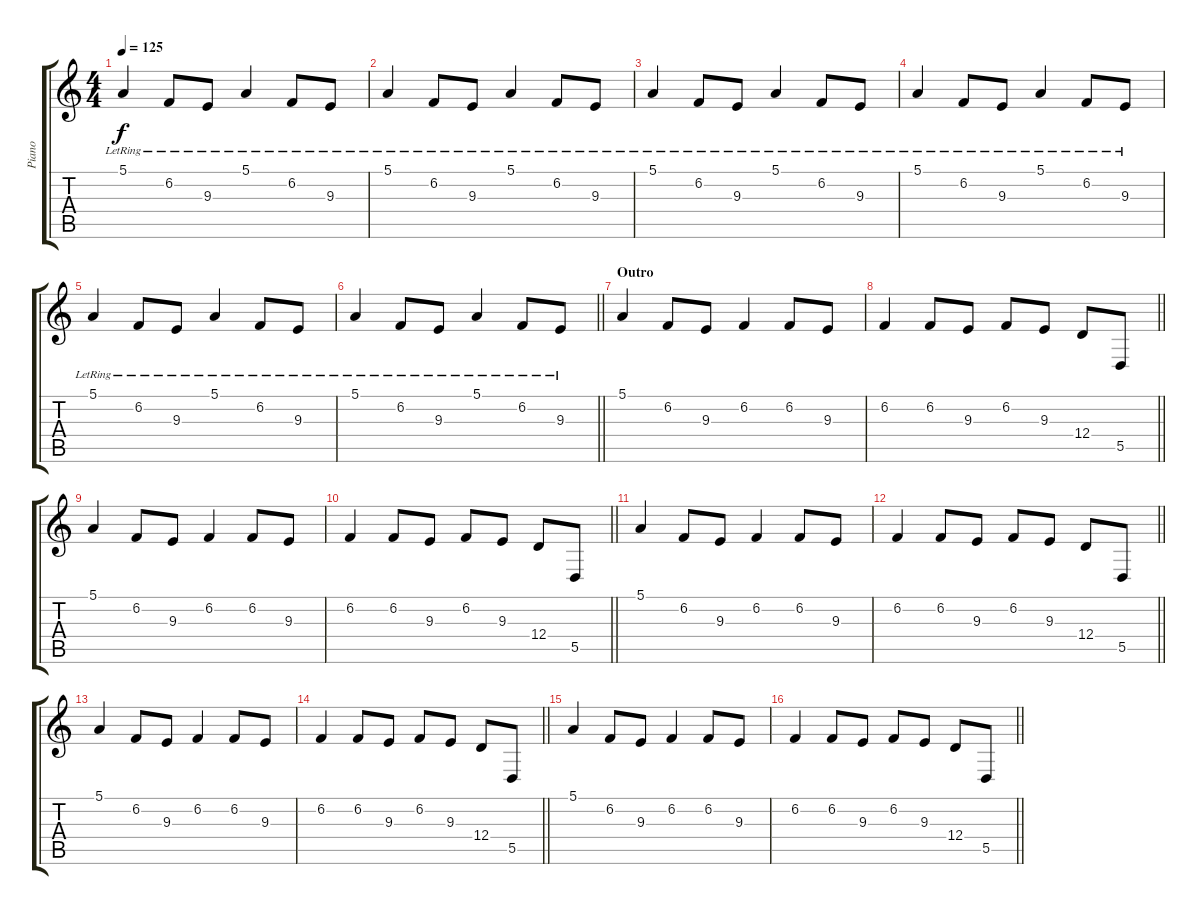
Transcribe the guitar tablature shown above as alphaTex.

\track ("Piano" "Piano") {instrument brightacousticpiano}
\staff {score tabs}
\tuning (E4 B3 G3 D3 A2 D2) {hide}
\ts (4 4)
\tempo 125
\clef g2
\ks c
5.1{lr}.4{dy f} 6.2{lr}.8 9.3{lr}.8 5.1{lr}.4 6.2{lr}.8 9.3{lr}.8 |
5.1{lr}.4 6.2{lr}.8 9.3{lr}.8 5.1{lr}.4 6.2{lr}.8 9.3{lr}.8 |
5.1{lr}.4 6.2{lr}.8 9.3{lr}.8 5.1{lr}.4 6.2{lr}.8 9.3{lr}.8 |
5.1{lr}.4 6.2{lr}.8 9.3{lr}.8 5.1{lr}.4 6.2{lr}.8 9.3{lr}.8 |
5.1{lr}.4 6.2{lr}.8 9.3{lr}.8 5.1{lr}.4 6.2{lr}.8 9.3{lr}.8 |
\barLineRight lightlight
5.1{lr}.4 6.2{lr}.8 9.3{lr}.8 5.1{lr}.4 6.2{lr}.8 9.3{lr}.8 |
\section ("" "Outro")
5.1.4 6.2.8 9.3.8 6.2.4 6.2.8 9.3.8 |
\barLineRight lightlight
6.2.4 6.2.8 9.3.8 6.2.8 9.3.8 12.4.8 5.5.8 |
5.1.4 6.2.8 9.3.8 6.2.4 6.2.8 9.3.8 |
\barLineRight lightlight
6.2.4 6.2.8 9.3.8 6.2.8 9.3.8 12.4.8 5.5.8 |
5.1.4 6.2.8 9.3.8 6.2.4 6.2.8 9.3.8 |
\barLineRight lightlight
6.2.4 6.2.8 9.3.8 6.2.8 9.3.8 12.4.8 5.5.8 |
5.1.4 6.2.8 9.3.8 6.2.4 6.2.8 9.3.8 |
\barLineRight lightlight
6.2.4 6.2.8 9.3.8 6.2.8 9.3.8 12.4.8 5.5.8 |
5.1.4 6.2.8 9.3.8 6.2.4 6.2.8 9.3.8 |
\barLineRight lightlight
6.2.4 6.2.8 9.3.8 6.2.8 9.3.8 12.4.8 5.5.8
